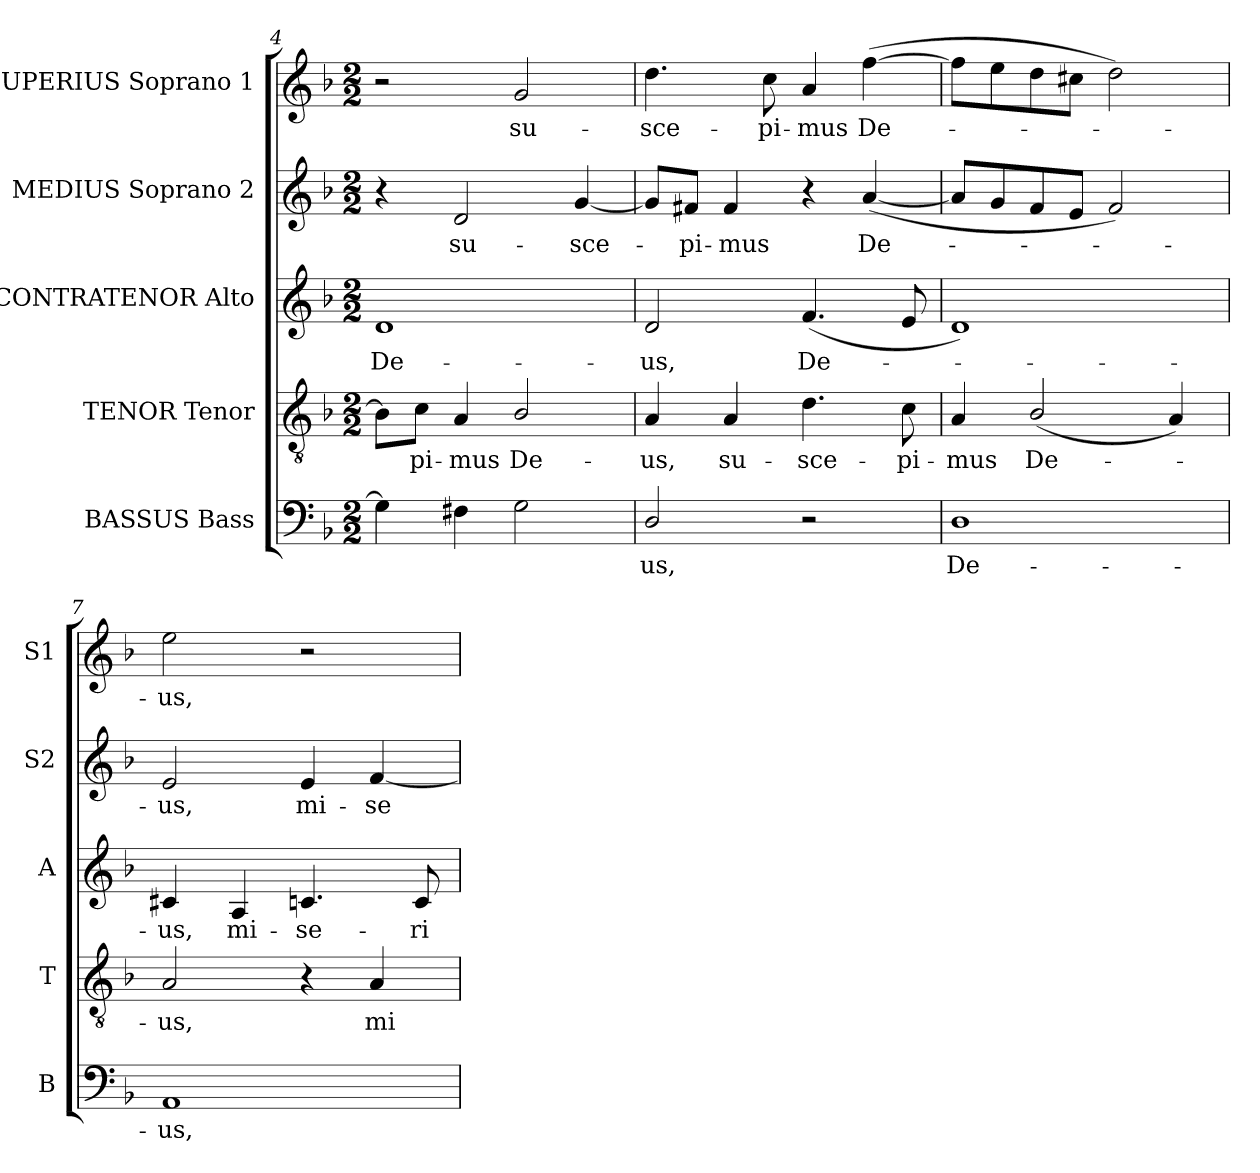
**kern	**text	**kern	**text	**kern	**text	**kern	**text	**kern	**text
*part5	*part5	*part4	*part4	*part3	*part3	*part2	*part2	*part1	*part1
*staff5	*staff5	*staff4	*staff4	*staff3	*staff3	*staff2	*staff2	*staff1	*staff1
*I"BASSUS Bass	*	*I"TENOR Tenor	*	*I"CONTRATENOR Alto	*	*I"MEDIUS Soprano 2	*	*I"SUPERIUS Soprano 1	*
*I'B	*	*I'T	*	*I'A	*	*I'S2	*	*I'S1	*
!!LO:LB:g=z
*clefF4	*	*clefGv2	*	*clefG2	*	*clefG2	*	*clefG2	*
*	*	*ITrd7c12	*	*	*	*	*	*	*
*k[b-]	*	*k[b-]	*	*k[b-]	*	*k[b-]	*	*k[b-]	*
*F:	*	*F:	*	*F:	*	*F:	*	*F:	*
*M2/2	*	*M2/2	*	*M2/2	*	*M2/2	*	*M2/2	*
=4	=4	=4	=4	=4	=4	=4	=4	=4	=4
!	!	!	!	!	!LO:LY:b:color=#000000	!	!	!	!
4Gi\]	.	8BB-i\L]	.	1di	De-	4r	.	2r	.
!	!	!	!LO:LY:b:color=#000000	!	!	!	!	!	!
.	.	8Ci\J	-pi-	.	.	.	.	.	.
!	!	!	!LO:LY:b:color=#000000	!	!	!	!	!	!
!	!	!	!	!	!	!	!LO:LY:b:color=#000000	!	!
4F#Xi\	.	4AAi/	-mus	.	.	2di/	su-	.	.
!	!	!	!LO:LY:b:color=#000000	!	!	!	!	!	!
!	!	!	!	!	!	!	!	!	!LO:LY:b:color=#000000
2Gi\	.	2BB-i/	De-	.	.	.	.	2gi/	su-
!	!	!	!	!	!	!	!LO:LY:b:color=#000000	!	!
.	.	.	.	.	.	[4gi/	-sce-	.	.
=5	=5	=5	=5	=5	=5	=5	=5	=5	=5
!	!LO:LY:b:color=#000000	!	!	!	!	!	!	!	!
!	!	!	!LO:LY:b:color=#000000	!	!	!	!	!	!
!	!	!	!	!	!LO:LY:b:color=#000000	!	!	!	!
!	!	!	!	!	!	!	!	!	!LO:LY:b:color=#000000
2Di/	-us,	4AAi/	-us,	2di/	-us,	8gi/L]	.	4.ddi\	-sce-
!	!	!	!	!	!	!	!LO:LY:b:color=#000000	!	!
.	.	.	.	.	.	8f#Xi/J	-pi-	.	.
!	!	!	!LO:LY:b:color=#000000	!	!	!	!	!	!
!	!	!	!	!	!	!	!LO:LY:b:color=#000000	!	!
.	.	4AAi/	su-	.	.	4f#i/	-mus	.	.
!	!	!	!	!	!	!	!	!	!LO:LY:b:color=#000000
.	.	.	.	.	.	.	.	8cci\	-pi-
!	!	!	!LO:LY:b:color=#000000	!	!	!	!	!	!
!	!	!	!	!	!LO:LY:b:color=#000000	!	!	!	!
!	!	!	!	!	!	!	!	!	!LO:LY:b:color=#000000
2r	.	4.Di\	-sce-	(4.fi/	De-	4r	.	4ai/	-mus
!	!	!	!	!	!	!	!LO:LY:b:color=#000000	!	!
!	!	!	!	!	!	!	!	!	!LO:LY:b:color=#000000
.	.	.	.	.	.	([4ai/	De-	([4ffi\	De-
!	!	!	!LO:LY:b:color=#000000	!	!	!	!	!	!
.	.	8Ci\	-pi-	8ei/	.	.	.	.	.
=6	=6	=6	=6	=6	=6	=6	=6	=6	=6
!	!LO:LY:b:color=#000000	!	!	!	!	!	!	!	!
!	!	!	!LO:LY:b:color=#000000	!	!	!	!	!	!
1Di	De-	4AAi/	-mus	1di)	.	8ai/L]	.	8ffi\L]	.
.	.	.	.	.	.	8gi/	.	8eei\	.
!	!	!	!LO:LY:b:color=#000000	!	!	!	!	!	!
.	.	(2BB-i/	De-	.	.	8fi/	.	8ddi\	.
.	.	.	.	.	.	8ei/J	.	8cc#Xi\J	.
.	.	.	.	.	.	2fi/)	.	2ddi\)	.
.	.	4AAi/)	.	.	.	.	.	.	.
=7	=7	=7	=7	=7	=7	=7	=7	=7	=7
!	!LO:LY:b:color=#000000	!	!	!	!	!	!	!	!
!	!	!	!LO:LY:b:color=#000000	!	!	!	!	!	!
!	!	!	!	!	!LO:LY:b:color=#000000	!	!	!	!
!	!	!	!	!	!	!	!LO:LY:b:color=#000000	!	!
!	!	!	!	!	!	!	!	!	!LO:LY:b:color=#000000
1AAi	-us,	2AAi/	-us,	4c#Xi/	-us,	2ei/	-us,	2eei\	-us,
!	!	!	!	!	!LO:LY:b:color=#000000	!	!	!	!
.	.	.	.	4Ai/	mi-	.	.	.	.
!	!	!	!	!	!LO:LY:b:color=#000000	!	!	!	!
!	!	!	!	!	!	!	!LO:LY:b:color=#000000	!	!
.	.	4r	.	4.cni/	-se-	4ei/	mi-	2r	.
!	!	!	!LO:LY:b:color=#000000	!	!	!	!	!	!
!	!	!	!	!	!	!	!LO:LY:b:color=#000000	!	!
.	.	4AAi/	mi-	.	.	[4fi/	-se-	.	.
!	!	!	!	!	!LO:LY:b:color=#000000	!	!	!	!
.	.	.	.	8ci/	-ri-	.	.	.	.
=	=	=	=	=	=	=	=	=	=
*-	*-	*-	*-	*-	*-	*-	*-	*-	*-
